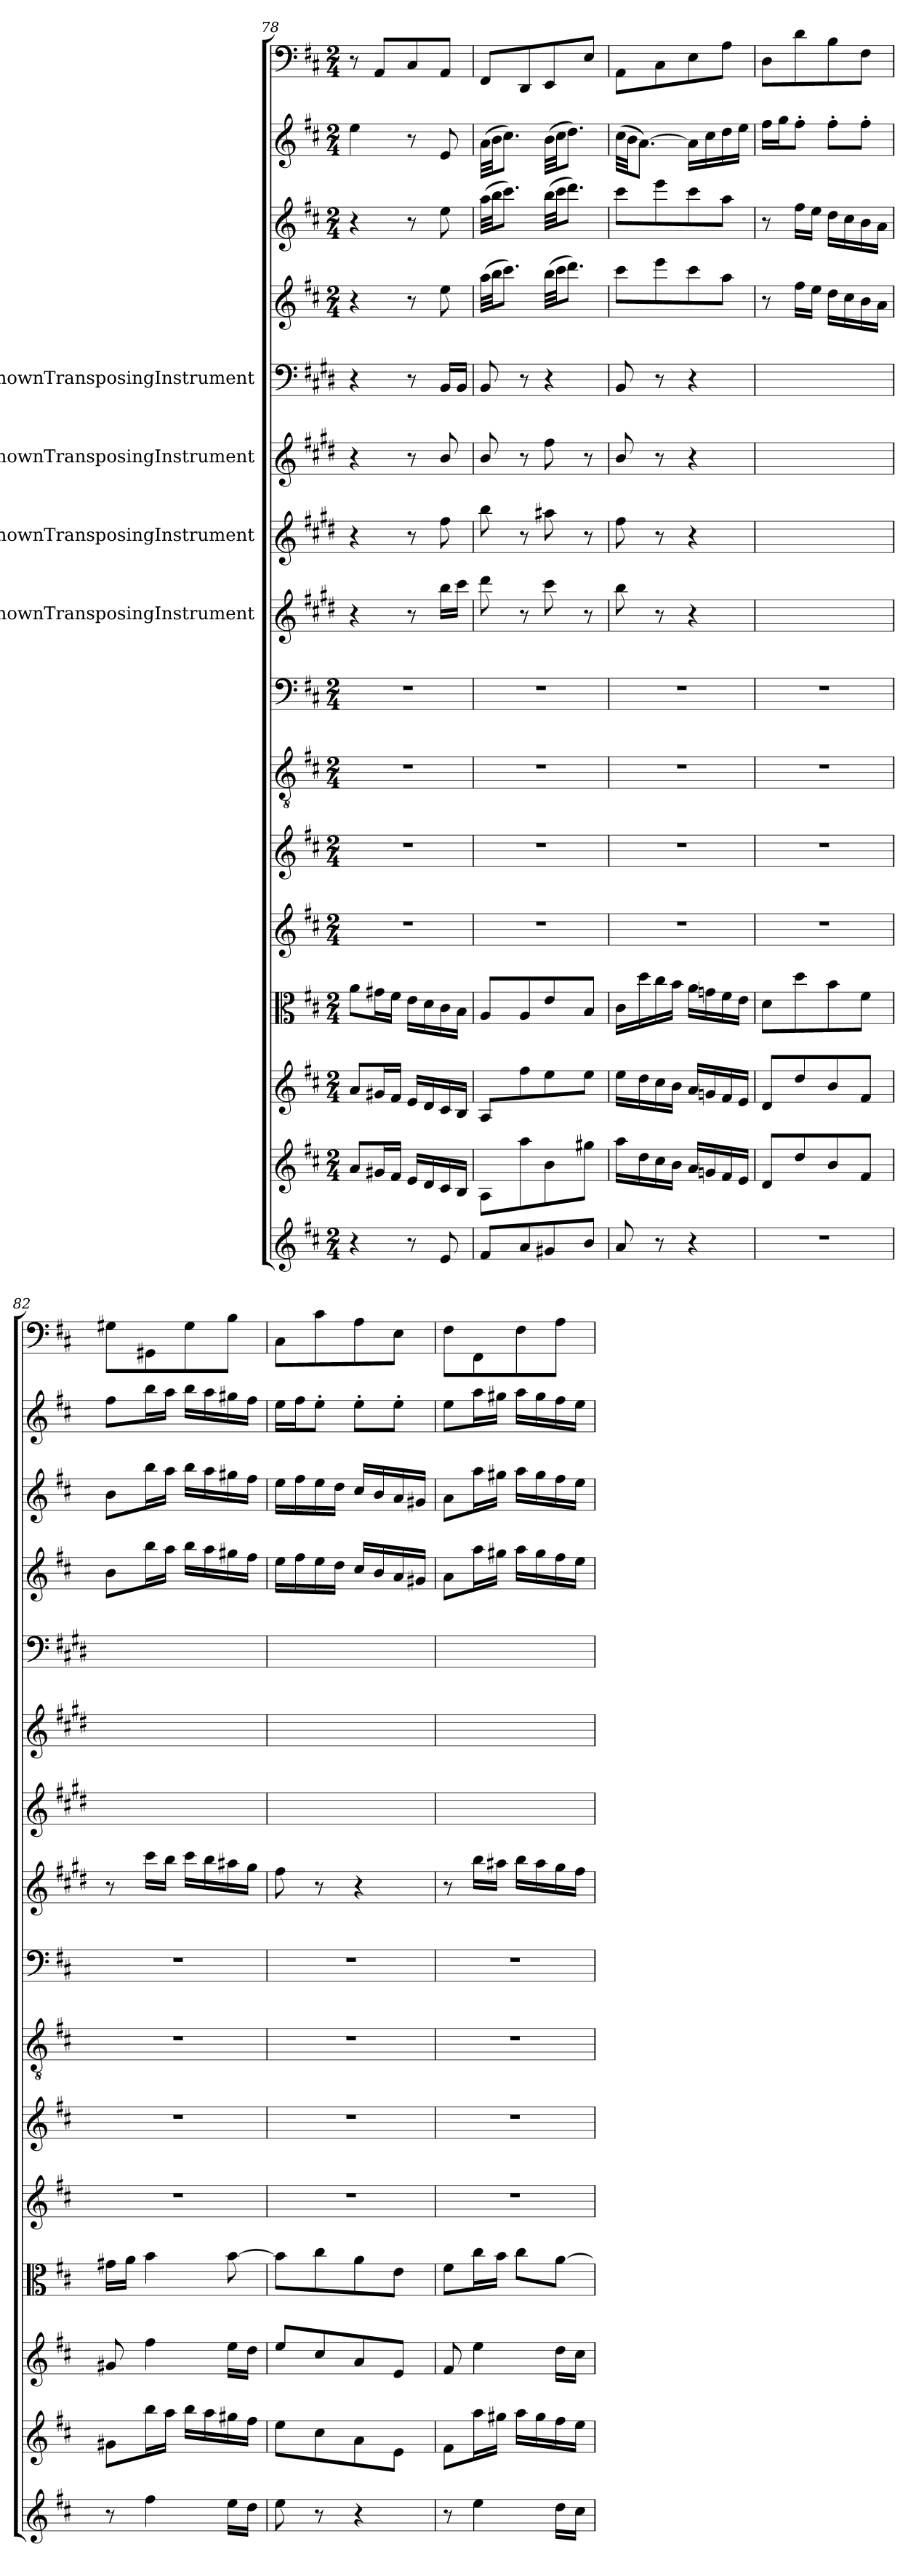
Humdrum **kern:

**kern	**kern	**kern	**kern	**kern	**kern	**kern	**kern	**kern	**kern	**kern	**kern	**kern	**kern	**kern	**kern
*part16	*part15	*part14	*part13	*part12	*part11	*part10	*part9	*part8	*part7	*part6	*part5	*part4	*part3	*part2	*part1
*staff16	*staff15	*staff14	*staff13	*staff12	*staff11	*staff10	*staff9	*staff8	*staff7	*staff6	*staff5	*staff4	*staff3	*staff2	*staff1
*	*	*	*	*	*	*	*	*I"UnknownTransposingInstrument	*I"UnknownTransposingInstrument	*I"UnknownTransposingInstrument	*I"UnknownTransposingInstrument	*	*	*	*
*clefG2	*clefG2	*clefG2	*clefC3	*clefG2	*clefG2	*clefGv2	*clefF4	*clefG2	*clefG2	*clefG2	*clefF4	*clefG2	*clefG2	*clefG2	*clefF4
*	*	*	*	*	*	*	*	*ITrd1c2	*ITrd1c2	*ITrd1c2	*ITrd1c2	*	*	*	*
*k[f#c#]	*k[f#c#]	*k[f#c#]	*k[f#c#]	*k[f#c#]	*k[f#c#]	*k[f#c#]	*k[f#c#]	*k[f#c#]	*k[f#c#]	*k[f#c#]	*k[f#c#]	*k[f#c#]	*k[f#c#]	*k[f#c#]	*k[f#c#]
*D:	*D:	*D:	*D:	*D:	*D:	*D:	*D:	*	*	*	*	*D:	*D:	*D:	*D:
*M2/4	*M2/4	*M2/4	*M2/4	*M2/4	*M2/4	*M2/4	*M2/4	*	*	*	*	*M2/4	*M2/4	*M2/4	*M2/4
=78	=78	=78	=78	=78	=78	=78	=78	=78	=78	=78	=78	=78	=78	=78	=78
4r	8a/L	8a/L	8a\L	2r	2r	2r	2r	4r	4r	4r	4r	4r	4r	4ee\	8r
.	16g#X/L	16g#X/L	16g#X\L	.	.	.	.	.	.	.	.	.	.	.	8AA/L
.	16f#/JJ	16f#/JJ	16f#\JJ	.	.	.	.	.	.	.	.	.	.	.	.
8r	16e/LL	16e/LL	16e\LL	.	.	.	.	8r	8r	8r	8r	8r	8r	8r	8C#/
.	16d/	16d/	16d\	.	.	.	.	.	.	.	.	.	.	.	.
8e/	16c#/	16c#/	16c#\	.	.	.	.	16aa\LL	8ee\	8a/	16AA/LL	8ee\	8ee\	8e/	8AA/J
.	16B/JJ	16B/JJ	16B\JJ	.	.	.	.	16bb\JJ	.	.	16AA/JJ	.	.	.	.
=79	=79	=79	=79	=79	=79	=79	=79	=79	=79	=79	=79	=79	=79	=79	=79
8f#/L	8A/L	8A/L	8A/L	2r	2r	2r	2r	8ccc#\	8aa\	8a/	8AA/	(32aa\LLL	(32aa\LLL	(32a\LLL	8FF#/L
.	.	.	.	.	.	.	.	.	.	.	.	32bb\JJ	32bb\JJ	32b\JJ	.
.	.	.	.	.	.	.	.	.	.	.	.	8.ccc#\J)	8.ccc#\J)	8.cc#\J)	.
8a/	8aa\	8ff#\	8A/	.	.	.	.	8r	8r	8r	8r	.	.	.	8DD/
8g#X/	8b\	8ee\	8e/	.	.	.	.	8bb\	8gg#X\	8ee\	4r	(32bb\LLL	(32bb\LLL	(32b\LLL	8EE/
.	.	.	.	.	.	.	.	.	.	.	.	32ccc#\JJ	32ccc#\JJ	32cc#\JJ	.
.	.	.	.	.	.	.	.	.	.	.	.	8.ddd\J)	8.ddd\J)	8.dd\J)	.
8b/J	8gg#X\J	8ee\J	8B/J	.	.	.	.	8r	8r	8r	.	.	.	.	8E/J
=80	=80	=80	=80	=80	=80	=80	=80	=80	=80	=80	=80	=80	=80	=80	=80
8a/	16aa\LL	16ee\LL	16c#\LL	2r	2r	2r	2r	8aa\	8ee\	8a/	8AA/	8ccc#\L	8ccc#\L	(32cc#\LLL	8AA\L
.	.	.	.	.	.	.	.	.	.	.	.	.	.	32b\JJ	.
.	16dd\	16dd\	16dd\	.	.	.	.	.	.	.	.	.	.	[8.a\J)	.
8r	16cc#\	16cc#\	16cc#\	.	.	.	.	8r	8r	8r	8r	8eee\	8eee\	.	8C#\
.	16b\JJ	16b\JJ	16b\JJ	.	.	.	.	.	.	.	.	.	.	.	.
4r	16a/LL	16a/LL	16a\LL	.	.	.	.	4r	4r	4r	4r	8ccc#\	8ccc#\	16a\LL]	8E\
.	16gn/	16gn/	16gn\	.	.	.	.	.	.	.	.	.	.	16cc#\	.
.	16f#/	16f#/	16f#\	.	.	.	.	.	.	.	.	8aa\J	8aa\J	16dd\	8A\J
.	16e/JJ	16e/JJ	16e\JJ	.	.	.	.	.	.	.	.	.	.	16ee\JJ	.
=81	=81	=81	=81	=81	=81	=81	=81	=81	=81	=81	=81	=81	=81	=81	=81
2r	8d/L	8d/L	8d\L	2r	2r	2r	2r	2r	2r	2r	2r	8r	8r	16ff#\LL	8D\L
.	.	.	.	.	.	.	.	.	.	.	.	.	.	16gg\J	.
.	8dd/	8dd/	8dd\	.	.	.	.	.	.	.	.	16ff#\LL	16ff#\LL	8ff#'\J	8d\
.	.	.	.	.	.	.	.	.	.	.	.	16ee\JJ	16ee\JJ	.	.
.	8b/	8b/	8b\	.	.	.	.	.	.	.	.	16dd\LL	16dd\LL	8ff#'\L	8B\
.	.	.	.	.	.	.	.	.	.	.	.	16cc#\	16cc#\	.	.
.	8f#/J	8f#/J	8f#\J	.	.	.	.	.	.	.	.	16b\	16b\	8ff#'\J	8F#\J
.	.	.	.	.	.	.	.	.	.	.	.	16a\JJ	16a\JJ	.	.
=82	=82	=82	=82	=82	=82	=82	=82	=82	=82	=82	=82	=82	=82	=82	=82
8r	8g#X\L	8g#X/	16g#X\LL	2r	2r	2r	2r	8r	2r	2r	2r	8b\L	8b\L	8ff#\L	8G#X\L
.	.	.	16a\JJ	.	.	.	.	.	.	.	.	.	.	.	.
4ff#\	16bb\L	4ff#\	4b\	.	.	.	.	16bb\LL	.	.	.	16bb\L	16bb\L	16bb\L	8GG#X\
.	16aa\JJ	.	.	.	.	.	.	16aa\JJ	.	.	.	16aa\JJ	16aa\JJ	16aa\JJ	.
.	16bb\LL	.	.	.	.	.	.	16bb\LL	.	.	.	16bb\LL	16bb\LL	16bb\LL	8G#\
.	16aa\	.	.	.	.	.	.	16aa\	.	.	.	16aa\	16aa\	16aa\	.
16ee\LL	16gg#X\	16ee\LL	[8b\	.	.	.	.	16gg#X\	.	.	.	16gg#X\	16gg#X\	16gg#X\	8B\J
16dd\JJ	16ff#\JJ	16dd\JJ	.	.	.	.	.	16ff#\JJ	.	.	.	16ff#\JJ	16ff#\JJ	16ff#\JJ	.
=83	=83	=83	=83	=83	=83	=83	=83	=83	=83	=83	=83	=83	=83	=83	=83
8ee\	8ee\L	8ee/L	8b\L]	2r	2r	2r	2r	8ee\	2r	2r	2r	16ee\LL	16ee\LL	16ee\LL	8C#\L
.	.	.	.	.	.	.	.	.	.	.	.	16ff#\	16ff#\	16ff#\J	.
8r	8cc#\	8cc#/	8cc#\	.	.	.	.	8r	.	.	.	16ee\	16ee\	8ee'\J	8c#\
.	.	.	.	.	.	.	.	.	.	.	.	16dd\JJ	16dd\JJ	.	.
4r	8a\	8a/	8a\	.	.	.	.	4r	.	.	.	16cc#/LL	16cc#/LL	8ee'\L	8A\
.	.	.	.	.	.	.	.	.	.	.	.	16b/	16b/	.	.
.	8e\J	8e/J	8e\J	.	.	.	.	.	.	.	.	16a/	16a/	8ee'\J	8E\J
.	.	.	.	.	.	.	.	.	.	.	.	16g#X/JJ	16g#X/JJ	.	.
=84	=84	=84	=84	=84	=84	=84	=84	=84	=84	=84	=84	=84	=84	=84	=84
8r	8f#\L	8f#/	8f#\L	2r	2r	2r	2r	8r	2r	2r	2r	8a\L	8a\L	8ee\L	8F#\L
4ee\	16aa\L	4ee\	16cc#\L	.	.	.	.	16aa\LL	.	.	.	16aa\L	16aa\L	16aa\L	8FF#\
.	16gg#X\JJ	.	16b\JJ	.	.	.	.	16gg#X\JJ	.	.	.	16gg#X\JJ	16gg#X\JJ	16gg#X\JJ	.
.	16aa\LL	.	8cc#\L	.	.	.	.	16aa\LL	.	.	.	16aa\LL	16aa\LL	16aa\LL	8F#\
.	16gg#\	.	.	.	.	.	.	16gg#\	.	.	.	16gg#\	16gg#\	16gg#\	.
16dd\LL	16ff#\	16dd\LL	[8a\J	.	.	.	.	16ff#\	.	.	.	16ff#\	16ff#\	16ff#\	8A\J
16cc#\JJ	16ee\JJ	16cc#\JJ	.	.	.	.	.	16ee\JJ	.	.	.	16ee\JJ	16ee\JJ	16ee\JJ	.
=	=	=	=	=	=	=	=	=	=	=	=	=	=	=	=
*-	*-	*-	*-	*-	*-	*-	*-	*-	*-	*-	*-	*-	*-	*-	*-
